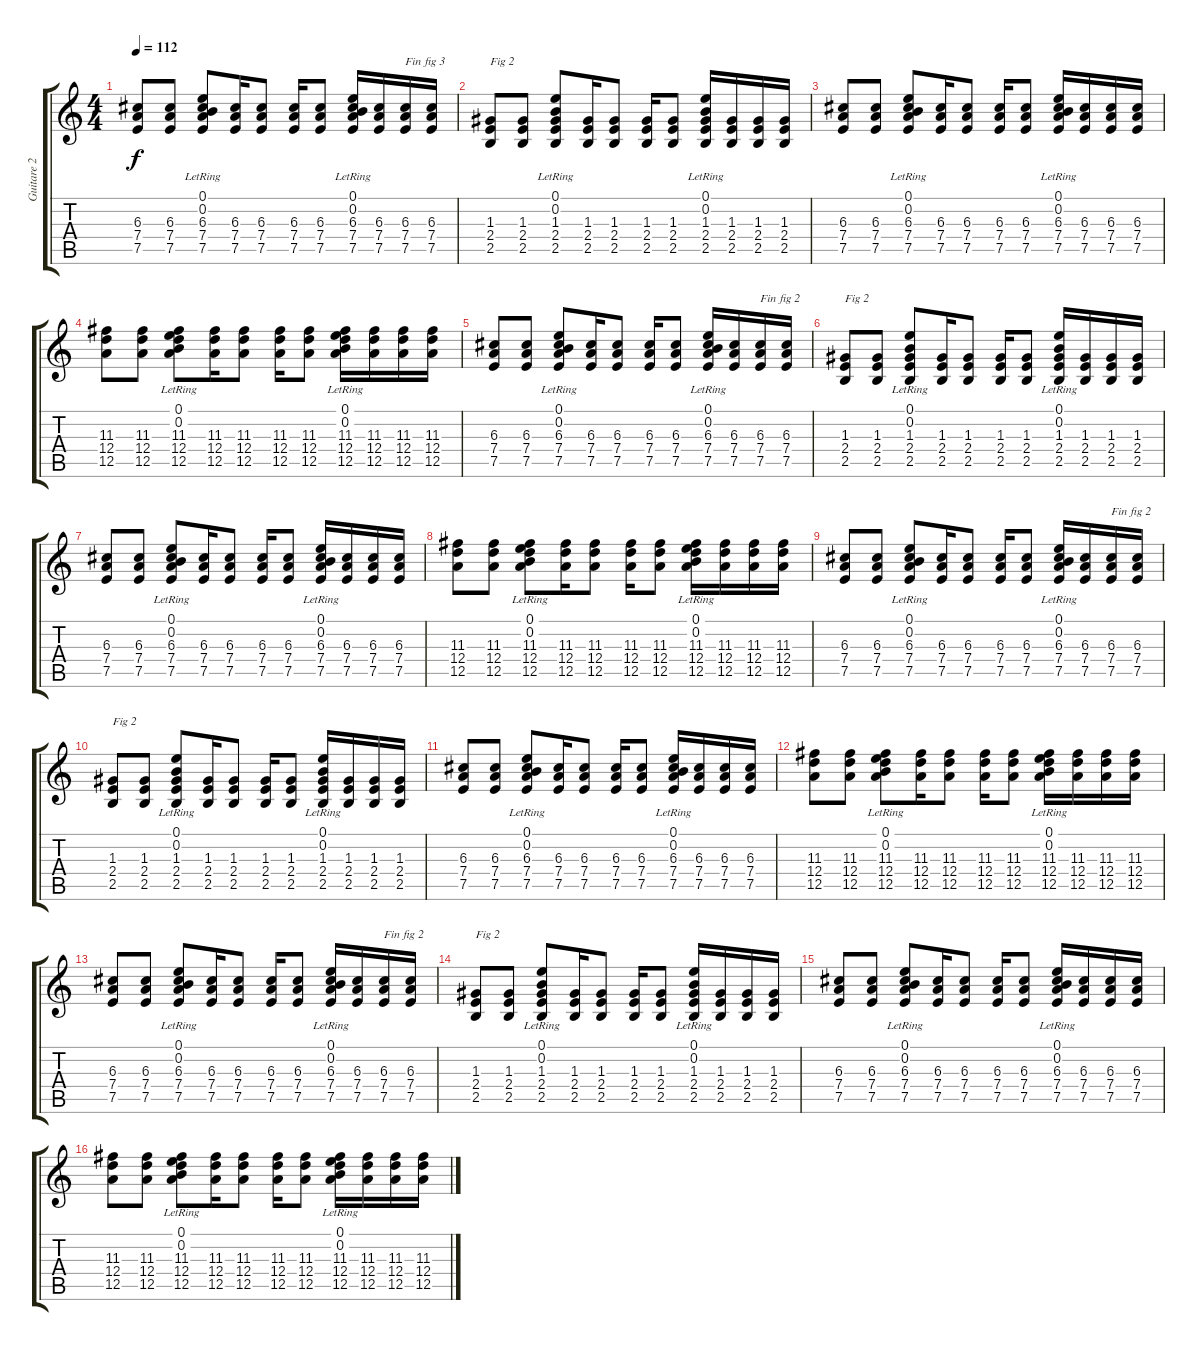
\track ("Guitare 2" "Guitare 2") {instrument acousticguitarsteel}
\staff {score tabs}
\tuning (E4 B3 G3 D3 A2 E2) {hide}
\ts (4 4)
\tempo 112
\clef g2
\ks c
(6.3 7.4 7.5).8{dy f} (6.3 7.4 7.5).8 (0.1{lr} 0.2{lr} 6.3 7.4 7.5).8 (6.3 7.4 7.5).16 (6.3 7.4 7.5).8 (6.3 7.4 7.5).16 (6.3 7.4 7.5).8 (0.1{lr} 0.2{lr} 6.3 7.4 7.5).16 (6.3 7.4 7.5).16 (6.3 7.4 7.5).16{txt "Fin fig 3"} (6.3 7.4 7.5).16 |
(1.3 2.4 2.5).8{txt "Fig 2"} (1.3 2.4 2.5).8 (0.1{lr} 0.2{lr} 1.3 2.4 2.5).8 (1.3 2.4 2.5).16 (1.3 2.4 2.5).8 (1.3 2.4 2.5).16 (1.3 2.4 2.5).8 (0.1{lr} 0.2{lr} 1.3 2.4 2.5).16 (1.3 2.4 2.5).16 (1.3 2.4 2.5).16 (1.3 2.4 2.5).16 |
(6.3 7.4 7.5).8 (6.3 7.4 7.5).8 (0.1{lr} 0.2{lr} 6.3 7.4 7.5).8 (6.3 7.4 7.5).16 (6.3 7.4 7.5).8 (6.3 7.4 7.5).16 (6.3 7.4 7.5).8 (0.1{lr} 0.2{lr} 6.3 7.4 7.5).16 (6.3 7.4 7.5).16 (6.3 7.4 7.5).16 (6.3 7.4 7.5).16 |
(11.3 12.4 12.5).8 (11.3 12.4 12.5).8 (0.1{lr} 0.2{lr} 11.3 12.4 12.5).8 (11.3 12.4 12.5).16 (11.3 12.4 12.5).8 (11.3 12.4 12.5).16 (11.3 12.4 12.5).8 (0.1{lr} 0.2{lr} 11.3 12.4 12.5).16 (11.3 12.4 12.5).16 (11.3 12.4 12.5).16 (11.3 12.4 12.5).16 |
(6.3 7.4 7.5).8 (6.3 7.4 7.5).8 (0.1{lr} 0.2{lr} 6.3 7.4 7.5).8 (6.3 7.4 7.5).16 (6.3 7.4 7.5).8 (6.3 7.4 7.5).16 (6.3 7.4 7.5).8 (0.1{lr} 0.2{lr} 6.3 7.4 7.5).16 (6.3 7.4 7.5).16 (6.3 7.4 7.5).16{txt "Fin fig 2"} (6.3 7.4 7.5).16 |
(1.3 2.4 2.5).8{txt "Fig 2"} (1.3 2.4 2.5).8 (0.1{lr} 0.2{lr} 1.3 2.4 2.5).8 (1.3 2.4 2.5).16 (1.3 2.4 2.5).8 (1.3 2.4 2.5).16 (1.3 2.4 2.5).8 (0.1{lr} 0.2{lr} 1.3 2.4 2.5).16 (1.3 2.4 2.5).16 (1.3 2.4 2.5).16 (1.3 2.4 2.5).16 |
(6.3 7.4 7.5).8 (6.3 7.4 7.5).8 (0.1{lr} 0.2{lr} 6.3 7.4 7.5).8 (6.3 7.4 7.5).16 (6.3 7.4 7.5).8 (6.3 7.4 7.5).16 (6.3 7.4 7.5).8 (0.1{lr} 0.2{lr} 6.3 7.4 7.5).16 (6.3 7.4 7.5).16 (6.3 7.4 7.5).16 (6.3 7.4 7.5).16 |
(11.3 12.4 12.5).8 (11.3 12.4 12.5).8 (0.1{lr} 0.2{lr} 11.3 12.4 12.5).8 (11.3 12.4 12.5).16 (11.3 12.4 12.5).8 (11.3 12.4 12.5).16 (11.3 12.4 12.5).8 (0.1{lr} 0.2{lr} 11.3 12.4 12.5).16 (11.3 12.4 12.5).16 (11.3 12.4 12.5).16 (11.3 12.4 12.5).16 |
(6.3 7.4 7.5).8 (6.3 7.4 7.5).8 (0.1{lr} 0.2{lr} 6.3 7.4 7.5).8 (6.3 7.4 7.5).16 (6.3 7.4 7.5).8 (6.3 7.4 7.5).16 (6.3 7.4 7.5).8 (0.1{lr} 0.2{lr} 6.3 7.4 7.5).16 (6.3 7.4 7.5).16 (6.3 7.4 7.5).16{txt "Fin fig 2"} (6.3 7.4 7.5).16 |
(1.3 2.4 2.5).8{txt "Fig 2"} (1.3 2.4 2.5).8 (0.1{lr} 0.2{lr} 1.3 2.4 2.5).8 (1.3 2.4 2.5).16 (1.3 2.4 2.5).8 (1.3 2.4 2.5).16 (1.3 2.4 2.5).8 (0.1{lr} 0.2{lr} 1.3 2.4 2.5).16 (1.3 2.4 2.5).16 (1.3 2.4 2.5).16 (1.3 2.4 2.5).16 |
(6.3 7.4 7.5).8 (6.3 7.4 7.5).8 (0.1{lr} 0.2{lr} 6.3 7.4 7.5).8 (6.3 7.4 7.5).16 (6.3 7.4 7.5).8 (6.3 7.4 7.5).16 (6.3 7.4 7.5).8 (0.1{lr} 0.2{lr} 6.3 7.4 7.5).16 (6.3 7.4 7.5).16 (6.3 7.4 7.5).16 (6.3 7.4 7.5).16 |
(11.3 12.4 12.5).8 (11.3 12.4 12.5).8 (0.1{lr} 0.2{lr} 11.3 12.4 12.5).8 (11.3 12.4 12.5).16 (11.3 12.4 12.5).8 (11.3 12.4 12.5).16 (11.3 12.4 12.5).8 (0.1{lr} 0.2{lr} 11.3 12.4 12.5).16 (11.3 12.4 12.5).16 (11.3 12.4 12.5).16 (11.3 12.4 12.5).16 |
(6.3 7.4 7.5).8 (6.3 7.4 7.5).8 (0.1{lr} 0.2{lr} 6.3 7.4 7.5).8 (6.3 7.4 7.5).16 (6.3 7.4 7.5).8 (6.3 7.4 7.5).16 (6.3 7.4 7.5).8 (0.1{lr} 0.2{lr} 6.3 7.4 7.5).16 (6.3 7.4 7.5).16 (6.3 7.4 7.5).16{txt "Fin fig 2"} (6.3 7.4 7.5).16 |
(1.3 2.4 2.5).8{txt "Fig 2"} (1.3 2.4 2.5).8 (0.1{lr} 0.2{lr} 1.3 2.4 2.5).8 (1.3 2.4 2.5).16 (1.3 2.4 2.5).8 (1.3 2.4 2.5).16 (1.3 2.4 2.5).8 (0.1{lr} 0.2{lr} 1.3 2.4 2.5).16 (1.3 2.4 2.5).16 (1.3 2.4 2.5).16 (1.3 2.4 2.5).16 |
(6.3 7.4 7.5).8 (6.3 7.4 7.5).8 (0.1{lr} 0.2{lr} 6.3 7.4 7.5).8 (6.3 7.4 7.5).16 (6.3 7.4 7.5).8 (6.3 7.4 7.5).16 (6.3 7.4 7.5).8 (0.1{lr} 0.2{lr} 6.3 7.4 7.5).16 (6.3 7.4 7.5).16 (6.3 7.4 7.5).16 (6.3 7.4 7.5).16 |
(11.3 12.4 12.5).8 (11.3 12.4 12.5).8 (0.1{lr} 0.2{lr} 11.3 12.4 12.5).8 (11.3 12.4 12.5).16 (11.3 12.4 12.5).8 (11.3 12.4 12.5).16 (11.3 12.4 12.5).8 (0.1{lr} 0.2{lr} 11.3 12.4 12.5).16 (11.3 12.4 12.5).16 (11.3 12.4 12.5).16 (11.3 12.4 12.5).16
